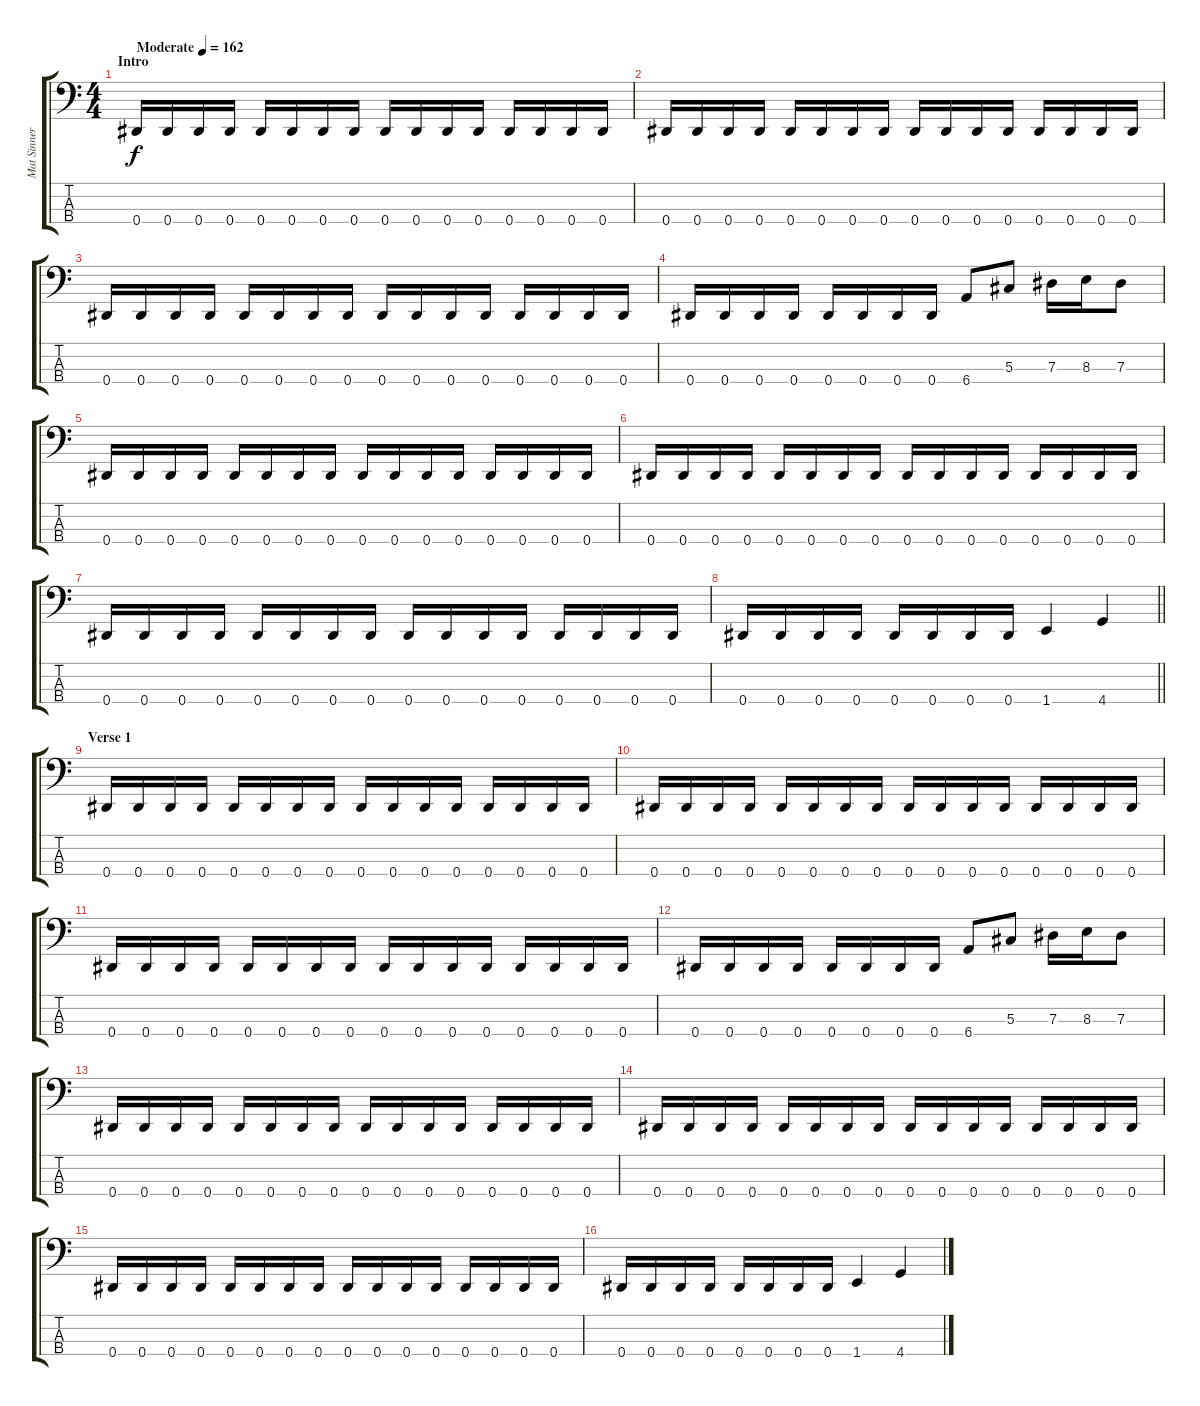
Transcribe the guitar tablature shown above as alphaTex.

\track ("Mat Sinner" "Mat Sinner") {instrument electricbasspick}
\staff {score tabs}
\tuning (Gb2 Db2 Ab1 Eb1) {hide}
\ts (4 4)
\section ("" "Intro")
\tempo (162 "Moderate")
\clef f4
\ks c
0.4.16{dy f instrument electricbasspick} 0.4.16 0.4.16 0.4.16 0.4.16 0.4.16 0.4.16 0.4.16 0.4.16 0.4.16 0.4.16 0.4.16 0.4.16 0.4.16 0.4.16 0.4.16 |
0.4.16 0.4.16 0.4.16 0.4.16 0.4.16 0.4.16 0.4.16 0.4.16 0.4.16 0.4.16 0.4.16 0.4.16 0.4.16 0.4.16 0.4.16 0.4.16 |
0.4.16 0.4.16 0.4.16 0.4.16 0.4.16 0.4.16 0.4.16 0.4.16 0.4.16 0.4.16 0.4.16 0.4.16 0.4.16 0.4.16 0.4.16 0.4.16 |
0.4.16 0.4.16 0.4.16 0.4.16 0.4.16 0.4.16 0.4.16 0.4.16 6.4.8 5.3.8 7.3.16 8.3.16 7.3.8 |
0.4.16 0.4.16 0.4.16 0.4.16 0.4.16 0.4.16 0.4.16 0.4.16 0.4.16 0.4.16 0.4.16 0.4.16 0.4.16 0.4.16 0.4.16 0.4.16 |
0.4.16 0.4.16 0.4.16 0.4.16 0.4.16 0.4.16 0.4.16 0.4.16 0.4.16 0.4.16 0.4.16 0.4.16 0.4.16 0.4.16 0.4.16 0.4.16 |
0.4.16 0.4.16 0.4.16 0.4.16 0.4.16 0.4.16 0.4.16 0.4.16 0.4.16 0.4.16 0.4.16 0.4.16 0.4.16 0.4.16 0.4.16 0.4.16 |
\barLineRight lightlight
0.4.16 0.4.16 0.4.16 0.4.16 0.4.16 0.4.16 0.4.16 0.4.16 1.4.4 4.4.4 |
\section ("" "Verse 1")
0.4.16 0.4.16 0.4.16 0.4.16 0.4.16 0.4.16 0.4.16 0.4.16 0.4.16 0.4.16 0.4.16 0.4.16 0.4.16 0.4.16 0.4.16 0.4.16 |
0.4.16 0.4.16 0.4.16 0.4.16 0.4.16 0.4.16 0.4.16 0.4.16 0.4.16 0.4.16 0.4.16 0.4.16 0.4.16 0.4.16 0.4.16 0.4.16 |
0.4.16 0.4.16 0.4.16 0.4.16 0.4.16 0.4.16 0.4.16 0.4.16 0.4.16 0.4.16 0.4.16 0.4.16 0.4.16 0.4.16 0.4.16 0.4.16 |
0.4.16 0.4.16 0.4.16 0.4.16 0.4.16 0.4.16 0.4.16 0.4.16 6.4.8 5.3.8 7.3.16 8.3.16 7.3.8 |
0.4.16 0.4.16 0.4.16 0.4.16 0.4.16 0.4.16 0.4.16 0.4.16 0.4.16 0.4.16 0.4.16 0.4.16 0.4.16 0.4.16 0.4.16 0.4.16 |
0.4.16 0.4.16 0.4.16 0.4.16 0.4.16 0.4.16 0.4.16 0.4.16 0.4.16 0.4.16 0.4.16 0.4.16 0.4.16 0.4.16 0.4.16 0.4.16 |
0.4.16 0.4.16 0.4.16 0.4.16 0.4.16 0.4.16 0.4.16 0.4.16 0.4.16 0.4.16 0.4.16 0.4.16 0.4.16 0.4.16 0.4.16 0.4.16 |
0.4.16 0.4.16 0.4.16 0.4.16 0.4.16 0.4.16 0.4.16 0.4.16 1.4.4 4.4.4
